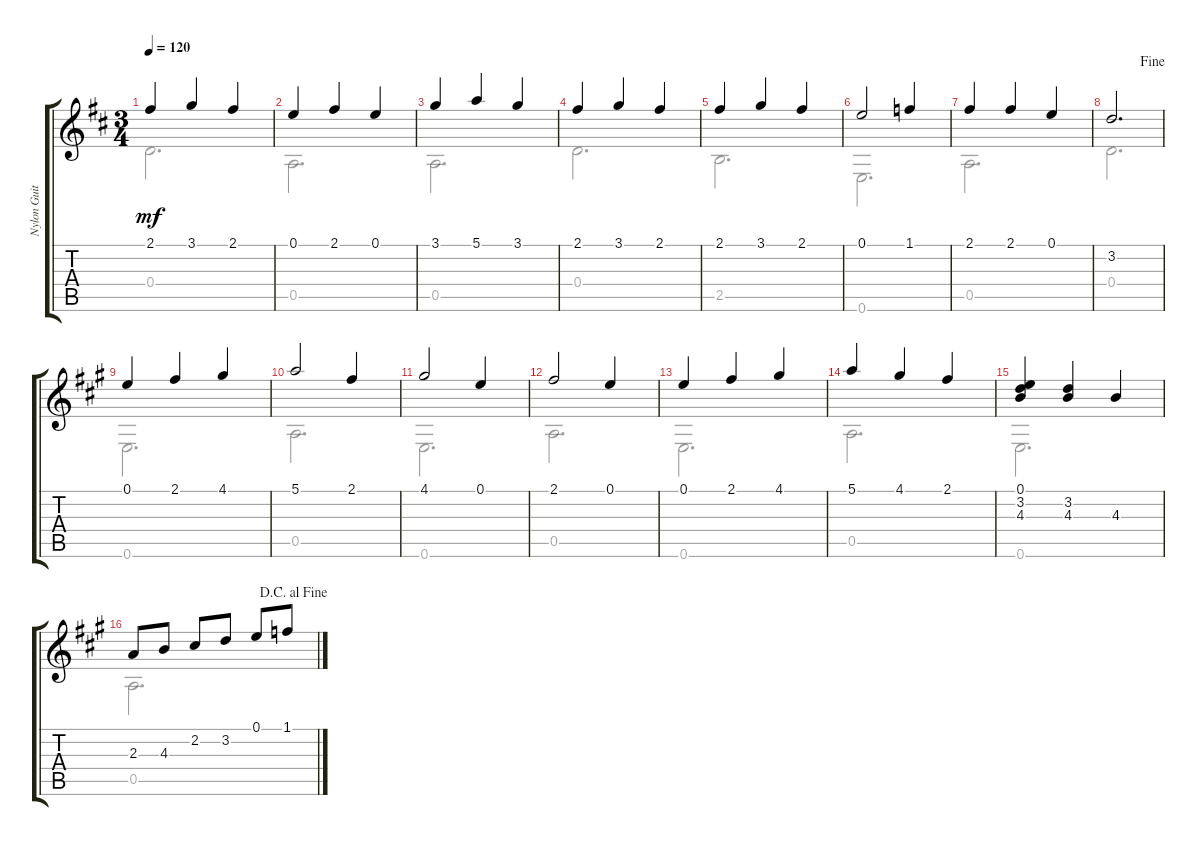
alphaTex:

\track ("Nylon Guitar" "Nylon Guit") {instrument acousticguitarnylon}
\staff {score tabs}
\tuning (E4 B3 G3 D3 A2 E2) {hide}
\voice
\ts (3 4)
\tempo 120
\clef g2
\ks d
2.1.4{dy mf instrument acousticguitarnylon} 3.1.4 2.1.4 |
0.1.4 2.1.4 0.1.4 |
3.1.4 5.1.4 3.1.4 |
2.1.4 3.1.4 2.1.4 |
2.1.4 3.1.4 2.1.4 |
0.1.2 1.1.4 |
2.1.4 2.1.4 0.1.4 |
\jump fine
3.2.2{d} |
\ks a
0.1.4 2.1.4 4.1.4 |
5.1.2 2.1.4 |
4.1.2 0.1.4 |
2.1.2 0.1.4 |
0.1.4 2.1.4 4.1.4 |
5.1.4 4.1.4 2.1.4 |
(0.1 3.2 4.3).4 (3.2 4.3).4 4.3.4 |
\jump dacapoalfine
2.3.8 4.3.8 2.2.8 3.2.8 0.1.8 1.1.8
\voice
\clef g2
\ottava regular
\simile none
\ks d
0.4.2{d dy mf} |
0.5.2{d} |
0.5.2{d} |
0.4.2{d} |
2.5.2{d} |
0.6.2{d} |
0.5.2{d} |
0.4.2{d} |
\ks a
0.6.2{d} |
0.5.2{d} |
0.6.2{d} |
0.5.2{d} |
0.6.2{d} |
0.5.2{d} |
0.6.2{d} |
0.5.2{d}
